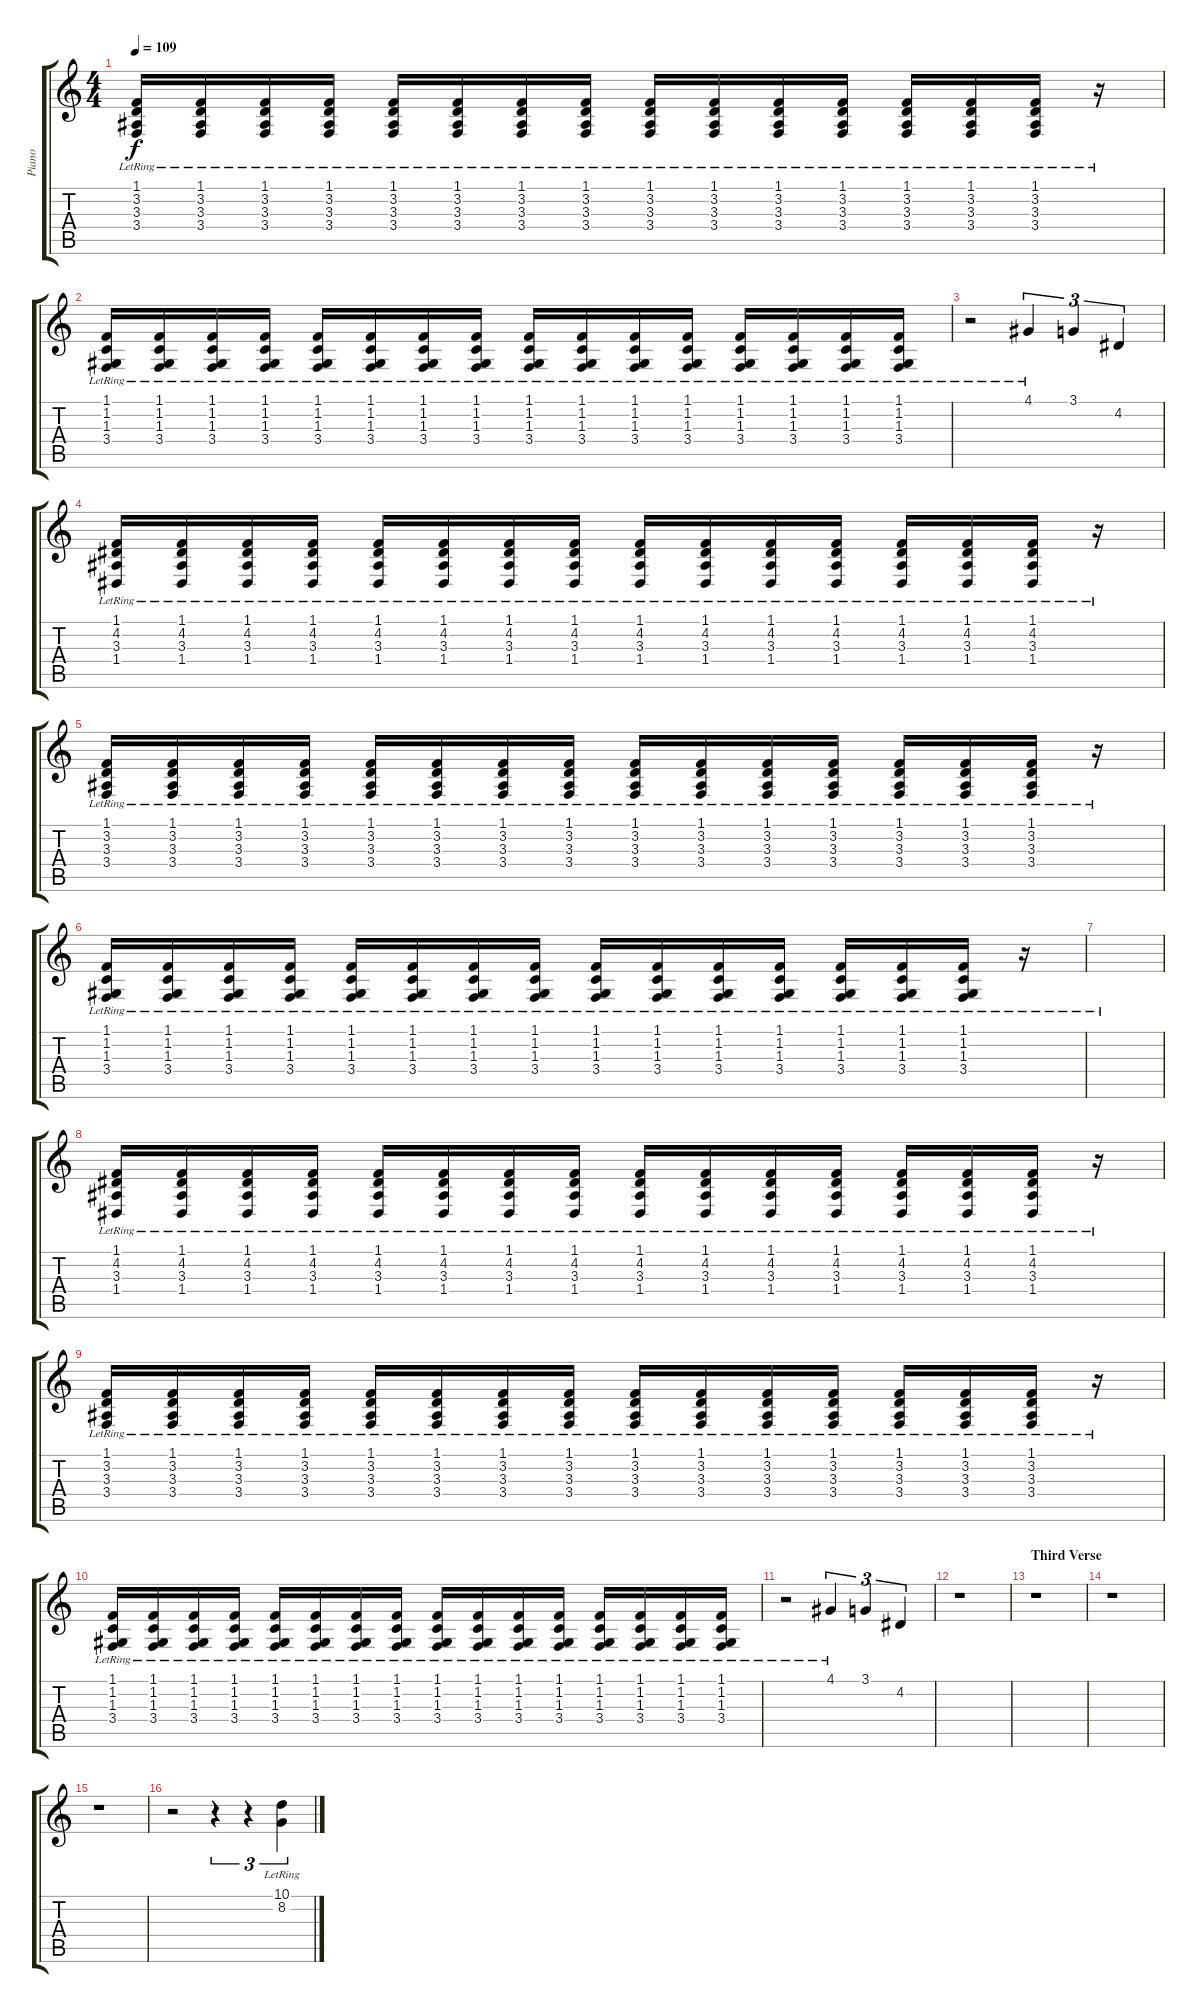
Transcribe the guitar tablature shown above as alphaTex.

\track ("Piano" "Piano") {instrument acousticgrandpiano}
\staff {score tabs}
\tuning (E4 B3 G3 D3 A2 E2) {hide}
\ts (4 4)
\tempo 109
\clef g2
\ks c
(1.1{lr} 3.2{lr} 3.3{lr} 3.4{lr}).16{dy f volume 4 instrument pad3polysynth} (1.1{lr} 3.2{lr} 3.3{lr} 3.4{lr}).16 (1.1{lr} 3.2{lr} 3.3{lr} 3.4{lr}).16 (1.1{lr} 3.2{lr} 3.3{lr} 3.4{lr}).16 (1.1{lr} 3.2{lr} 3.3{lr} 3.4{lr}).16 (1.1{lr} 3.2{lr} 3.3{lr} 3.4{lr}).16 (1.1{lr} 3.2{lr} 3.3{lr} 3.4{lr}).16 (1.1{lr} 3.2{lr} 3.3{lr} 3.4{lr}).16 (1.1{lr} 3.2{lr} 3.3{lr} 3.4{lr}).16 (1.1{lr} 3.2{lr} 3.3{lr} 3.4{lr}).16 (1.1{lr} 3.2{lr} 3.3{lr} 3.4{lr}).16 (1.1{lr} 3.2{lr} 3.3{lr} 3.4{lr}).16 (1.1{lr} 3.2{lr} 3.3{lr} 3.4{lr}).16 (1.1{lr} 3.2{lr} 3.3{lr} 3.4{lr}).16 (1.1{lr} 3.2{lr} 3.3{lr} 3.4{lr}).16 r.16{volume 8} |
(1.1{lr} 1.2{lr} 1.3{lr} 3.4{lr}).16{volume 4 instrument pad3polysynth} (1.1{lr} 1.2{lr} 1.3{lr} 3.4{lr}).16 (1.1{lr} 1.2{lr} 1.3{lr} 3.4{lr}).16 (1.1{lr} 1.2{lr} 1.3{lr} 3.4{lr}).16 (1.1{lr} 1.2{lr} 1.3{lr} 3.4{lr}).16 (1.1{lr} 1.2{lr} 1.3{lr} 3.4{lr}).16 (1.1{lr} 1.2{lr} 1.3{lr} 3.4{lr}).16 (1.1{lr} 1.2{lr} 1.3{lr} 3.4{lr}).16 (1.1{lr} 1.2{lr} 1.3{lr} 3.4{lr}).16 (1.1{lr} 1.2{lr} 1.3{lr} 3.4{lr}).16 (1.1{lr} 1.2{lr} 1.3{lr} 3.4{lr}).16 (1.1{lr} 1.2{lr} 1.3{lr} 3.4{lr}).16 (1.1{lr} 1.2{lr} 1.3{lr} 3.4{lr}).16 (1.1{lr} 1.2{lr} 1.3{lr} 3.4{lr}).16 (1.1{lr} 1.2{lr} 1.3{lr} 3.4{lr}).16 (1.1{lr} 1.2{lr} 1.3{lr} 3.4{lr}).16 |
r.2{volume 11 instrument acousticgrandpiano} 4.1{lr}.4{tu (3 2)} 3.1.4{tu (3 2)} 4.2.4{tu (3 2)} |
(1.1{lr} 4.2{lr} 3.3{lr} 1.4{lr}).16{volume 6 instrument pad3polysynth} (1.1{lr} 4.2{lr} 3.3{lr} 1.4{lr}).16 (1.1{lr} 4.2{lr} 3.3{lr} 1.4{lr}).16 (1.1{lr} 4.2{lr} 3.3{lr} 1.4{lr}).16 (1.1{lr} 4.2{lr} 3.3{lr} 1.4{lr}).16 (1.1{lr} 4.2{lr} 3.3{lr} 1.4{lr}).16 (1.1{lr} 4.2{lr} 3.3{lr} 1.4{lr}).16 (1.1{lr} 4.2{lr} 3.3{lr} 1.4{lr}).16 (1.1{lr} 4.2{lr} 3.3{lr} 1.4{lr}).16 (1.1{lr} 4.2{lr} 3.3{lr} 1.4{lr}).16 (1.1{lr} 4.2{lr} 3.3{lr} 1.4{lr}).16 (1.1{lr} 4.2{lr} 3.3{lr} 1.4{lr}).16 (1.1{lr} 4.2{lr} 3.3{lr} 1.4{lr}).16 (1.1{lr} 4.2{lr} 3.3{lr} 1.4{lr}).16 (1.1{lr} 4.2{lr} 3.3{lr} 1.4{lr}).16 r.16{volume 8} |
(1.1{lr} 3.2{lr} 3.3{lr} 3.4{lr}).16{volume 4 instrument pad3polysynth} (1.1{lr} 3.2{lr} 3.3{lr} 3.4{lr}).16 (1.1{lr} 3.2{lr} 3.3{lr} 3.4{lr}).16 (1.1{lr} 3.2{lr} 3.3{lr} 3.4{lr}).16 (1.1{lr} 3.2{lr} 3.3{lr} 3.4{lr}).16 (1.1{lr} 3.2{lr} 3.3{lr} 3.4{lr}).16 (1.1{lr} 3.2{lr} 3.3{lr} 3.4{lr}).16 (1.1{lr} 3.2{lr} 3.3{lr} 3.4{lr}).16 (1.1{lr} 3.2{lr} 3.3{lr} 3.4{lr}).16 (1.1{lr} 3.2{lr} 3.3{lr} 3.4{lr}).16 (1.1{lr} 3.2{lr} 3.3{lr} 3.4{lr}).16 (1.1{lr} 3.2{lr} 3.3{lr} 3.4{lr}).16 (1.1{lr} 3.2{lr} 3.3{lr} 3.4{lr}).16 (1.1{lr} 3.2{lr} 3.3{lr} 3.4{lr}).16 (1.1{lr} 3.2{lr} 3.3{lr} 3.4{lr}).16 r.16{volume 8} |
(1.1{lr} 1.2{lr} 1.3{lr} 3.4{lr}).16{volume 4 instrument pad3polysynth} (1.1{lr} 1.2{lr} 1.3{lr} 3.4{lr}).16 (1.1{lr} 1.2{lr} 1.3{lr} 3.4{lr}).16 (1.1{lr} 1.2{lr} 1.3{lr} 3.4{lr}).16 (1.1{lr} 1.2{lr} 1.3{lr} 3.4{lr}).16 (1.1{lr} 1.2{lr} 1.3{lr} 3.4{lr}).16 (1.1{lr} 1.2{lr} 1.3{lr} 3.4{lr}).16 (1.1{lr} 1.2{lr} 1.3{lr} 3.4{lr}).16 (1.1{lr} 1.2{lr} 1.3{lr} 3.4{lr}).16 (1.1{lr} 1.2{lr} 1.3{lr} 3.4{lr}).16 (1.1{lr} 1.2{lr} 1.3{lr} 3.4{lr}).16 (1.1{lr} 1.2{lr} 1.3{lr} 3.4{lr}).16 (1.1{lr} 1.2{lr} 1.3{lr} 3.4{lr}).16 (1.1{lr} 1.2{lr} 1.3{lr} 3.4{lr}).16 (1.1{lr} 1.2{lr} 1.3{lr} 3.4{lr}).16 r.16{volume 8} |
|
(1.1{lr} 4.2{lr} 3.3{lr} 1.4{lr}).16{volume 6 instrument pad3polysynth} (1.1{lr} 4.2{lr} 3.3{lr} 1.4{lr}).16 (1.1{lr} 4.2{lr} 3.3{lr} 1.4{lr}).16 (1.1{lr} 4.2{lr} 3.3{lr} 1.4{lr}).16 (1.1{lr} 4.2{lr} 3.3{lr} 1.4{lr}).16 (1.1{lr} 4.2{lr} 3.3{lr} 1.4{lr}).16 (1.1{lr} 4.2{lr} 3.3{lr} 1.4{lr}).16 (1.1{lr} 4.2{lr} 3.3{lr} 1.4{lr}).16 (1.1{lr} 4.2{lr} 3.3{lr} 1.4{lr}).16 (1.1{lr} 4.2{lr} 3.3{lr} 1.4{lr}).16 (1.1{lr} 4.2{lr} 3.3{lr} 1.4{lr}).16 (1.1{lr} 4.2{lr} 3.3{lr} 1.4{lr}).16 (1.1{lr} 4.2{lr} 3.3{lr} 1.4{lr}).16 (1.1{lr} 4.2{lr} 3.3{lr} 1.4{lr}).16 (1.1{lr} 4.2{lr} 3.3{lr} 1.4{lr}).16 r.16{volume 8} |
(1.1{lr} 3.2{lr} 3.3{lr} 3.4{lr}).16{volume 4 instrument pad3polysynth} (1.1{lr} 3.2{lr} 3.3{lr} 3.4{lr}).16 (1.1{lr} 3.2{lr} 3.3{lr} 3.4{lr}).16 (1.1{lr} 3.2{lr} 3.3{lr} 3.4{lr}).16 (1.1{lr} 3.2{lr} 3.3{lr} 3.4{lr}).16 (1.1{lr} 3.2{lr} 3.3{lr} 3.4{lr}).16 (1.1{lr} 3.2{lr} 3.3{lr} 3.4{lr}).16 (1.1{lr} 3.2{lr} 3.3{lr} 3.4{lr}).16 (1.1{lr} 3.2{lr} 3.3{lr} 3.4{lr}).16 (1.1{lr} 3.2{lr} 3.3{lr} 3.4{lr}).16 (1.1{lr} 3.2{lr} 3.3{lr} 3.4{lr}).16 (1.1{lr} 3.2{lr} 3.3{lr} 3.4{lr}).16 (1.1{lr} 3.2{lr} 3.3{lr} 3.4{lr}).16 (1.1{lr} 3.2{lr} 3.3{lr} 3.4{lr}).16 (1.1{lr} 3.2{lr} 3.3{lr} 3.4{lr}).16 r.16{volume 8} |
(1.1{lr} 1.2{lr} 1.3{lr} 3.4{lr}).16{volume 4 instrument pad3polysynth} (1.1{lr} 1.2{lr} 1.3{lr} 3.4{lr}).16 (1.1{lr} 1.2{lr} 1.3{lr} 3.4{lr}).16 (1.1{lr} 1.2{lr} 1.3{lr} 3.4{lr}).16 (1.1{lr} 1.2{lr} 1.3{lr} 3.4{lr}).16 (1.1{lr} 1.2{lr} 1.3{lr} 3.4{lr}).16 (1.1{lr} 1.2{lr} 1.3{lr} 3.4{lr}).16 (1.1{lr} 1.2{lr} 1.3{lr} 3.4{lr}).16 (1.1{lr} 1.2{lr} 1.3{lr} 3.4{lr}).16 (1.1{lr} 1.2{lr} 1.3{lr} 3.4{lr}).16 (1.1{lr} 1.2{lr} 1.3{lr} 3.4{lr}).16 (1.1{lr} 1.2{lr} 1.3{lr} 3.4{lr}).16 (1.1{lr} 1.2{lr} 1.3{lr} 3.4{lr}).16 (1.1{lr} 1.2{lr} 1.3{lr} 3.4{lr}).16 (1.1{lr} 1.2{lr} 1.3{lr} 3.4{lr}).16 (1.1{lr} 1.2{lr} 1.3{lr} 3.4{lr}).16 |
r.2{volume 11 instrument acousticgrandpiano} 4.1{lr}.4{tu (3 2)} 3.1.4{tu (3 2)} 4.2.4{tu (3 2)} |
r.1 |
\section ("" "Third Verse")
r.1 |
r.1 |
r.1 |
r.2 r.4{tu (3 2)} r.4{tu (3 2)} (10.1{lr} 8.2{lr}).4{tu (3 2) volume 8 instrument acousticgrandpiano}
